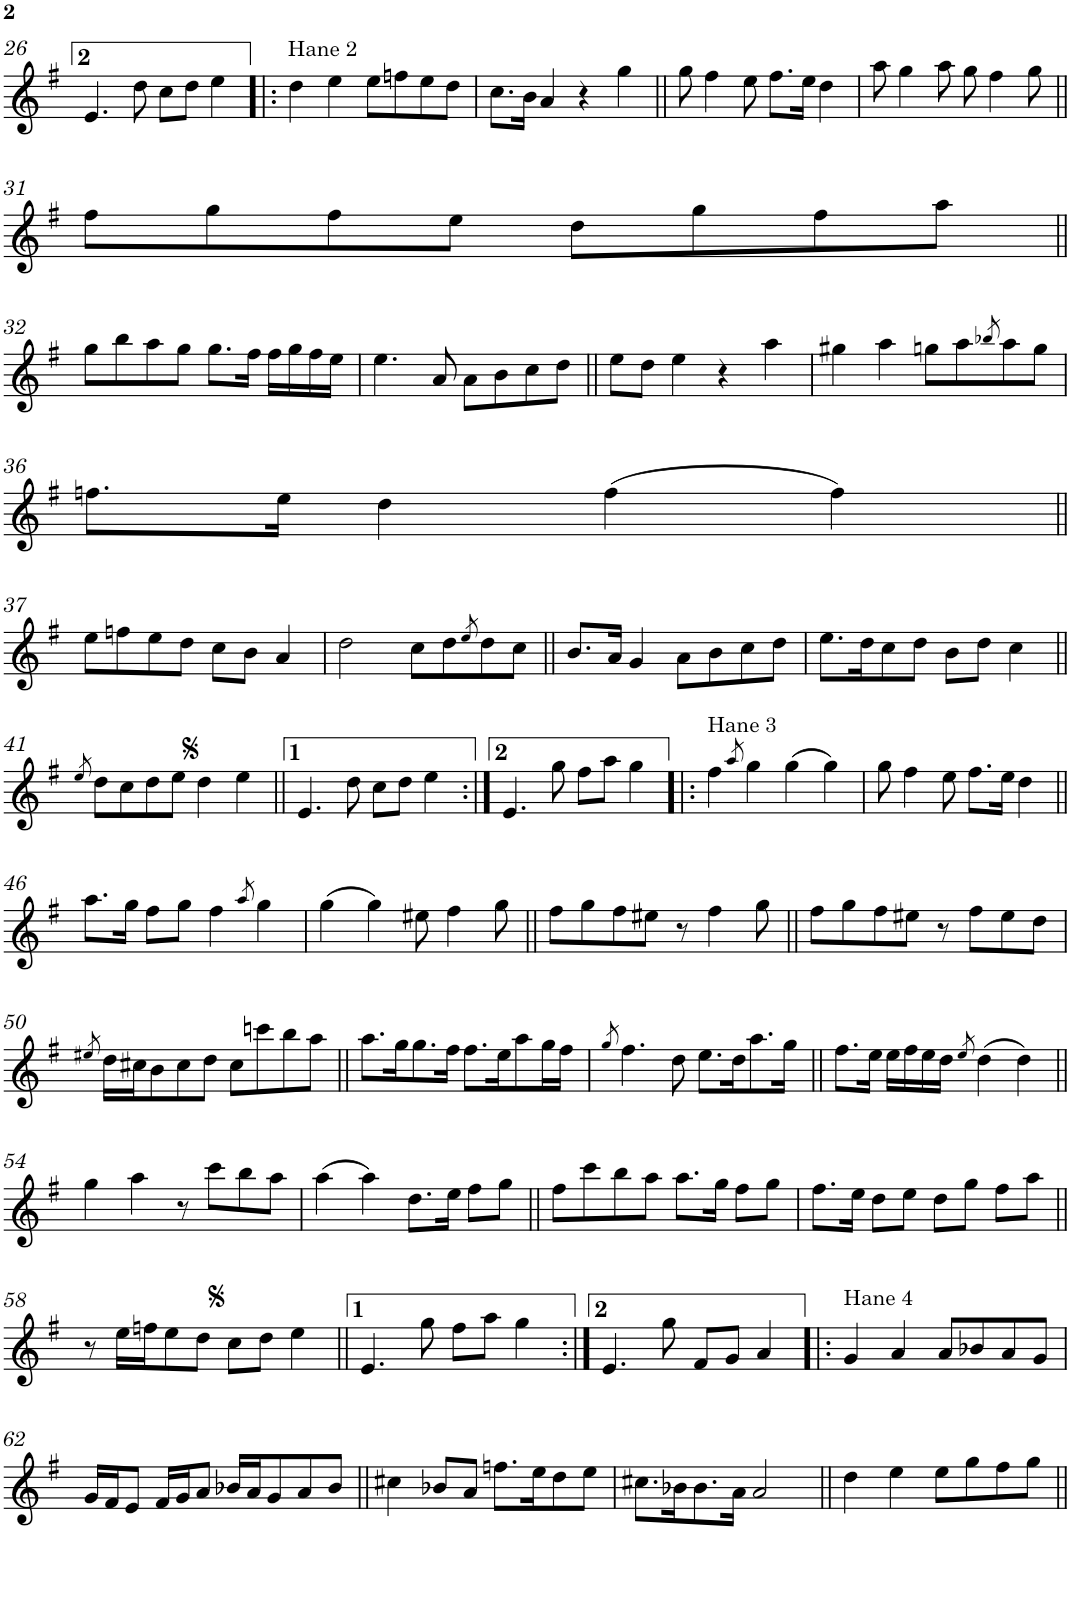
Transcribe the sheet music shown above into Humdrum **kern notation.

**kern
*part1
*staff1
*I"Piano
*I'Pno.
!!LO:PB:g=z
*clefG2
*k[f#]
*M4/4
*met(c)
=26
4.e/
8dd\
8cc\L
8dd\J
4ee\
=27!|:
!LO:TX:a:t=Hane 2
4dd\
4ee\
8ee\L
8ffn\
8ee\
8dd\J
=28
8.cc\L
16b\Jk
4a/
4r
4gg\
=29||
8gg\
4ff#\
8ee\
8.ff#\L
16ee\Jk
4dd\
=30
8aa\
4gg\
8aa\
8gg\
4ff#\
8gg\
!!LO:LB:g=z
=31||
8ff#\L
8gg\
8ff#\
8ee\J
8dd\L
8gg\
8ff#\
8aa\J
!!LO:LB:g=z
=32||
8gg\L
8bb\
8aa\
8gg\J
8.gg\L
16ff#\Jk
16ff#\LL
16gg\
16ff#\
16ee\JJ
=33
4.ee\
8a/
8a\L
8b\
8cc\
8dd\J
=34||
8ee\L
8dd\J
4ee\
4r
4aa\
=35
4gg#X\
4aa\
8ggn\L
8aa\
8qbb-X/
8aa\
8gg\J
!!LO:LB:g=z
=36
8.ffn\L
16ee\Jk
4dd\
(>4ff\
4ff\)
!!LO:LB:g=z
=37||
8ee\L
8ffn\
8ee\
8dd\J
8cc\L
8b\J
4a/
=38
2dd\
8cc\L
8dd\
8qee/
8dd\
8cc\J
=39||
8.b/L
16a/Jk
4g/
8a\L
8b\
8cc\
8dd\J
=40
8.ee\L
16dd\K
8cc\
8dd\J
8b\L
8dd\J
4cc\
!!LO:LB:g=z
=41||
8qee/
8dd\L
8cc\
8dd\
8ee\J
4dd\
4ee\
=42||
4.e/
8dd\
8cc\L
8dd\J
4ee\
=43:|!
4.e/
8gg\
8ff#\L
8aa\J
4gg\
=44!|:
!LO:TX:a:t=Hane 3
4ff#\
8qaa/
4gg\
(>4gg\
4gg\)
=45
8gg\
4ff#\
8ee\
8.ff#\L
16ee\Jk
4dd\
!!LO:LB:g=z
=46||
8.aa\L
16gg\Jk
8ff#\L
8gg\J
4ff#\
8qaa/
4gg\
=47
(>4gg\
4gg\)
8ee#X\
4ff#\
8gg\
=48||
8ff#\L
8gg\
8ff#\
8ee#X\J
8r
4ff#\
8gg\
=49||
8ff#\L
8gg\
8ff#\
8ee#X\J
8r
8ff#\L
8ee#\
8dd\J
!!LO:LB:g=z
=50
8qee#X/
16dd\LL
16cc#X\J
8b\
8cc#\
8dd\J
8cc#\L
8cccn\
8bb\
8aa\J
=51||
8.aa\L
16gg\K
8.gg\
16ff#\Jk
8.ff#\L
16ee\K
8aa\
16gg\L
16ff#\JJ
=52
8qgg/
4.ff#\
8dd\
8.ee\L
16dd\K
8.aa\
16gg\Jk
=53||
8.ff#\L
16ee\Jk
16ee\LL
16ff#\
16ee\
16dd\JJ
8qee/
(>4dd\
4dd\)
!!LO:LB:g=z
=54||
4gg\
4aa\
8r
8ccc\L
8bb\
8aa\J
=55
(>4aa\
4aa\)
8.dd\L
16ee\Jk
8ff#\L
8gg\J
=56||
8ff#\L
8ccc\
8bb\
8aa\J
8.aa\L
16gg\Jk
8ff#\L
8gg\J
=57
8.ff#\L
16ee\Jk
8dd\L
8ee\J
8dd\L
8gg\J
8ff#\L
8aa\J
!!LO:LB:g=z
=58||
8r
16ee\LL
16ffn\J
8ee\
8dd\J
8cc\L
8dd\J
4ee\
=59||
4.e/
8gg\
8ff#\L
8aa\J
4gg\
=60:|!
4.e/
8gg\
8f#/L
8g/J
4a/
=61!|:
!LO:TX:a:t=Hane 4
4g/
4a/
8a/L
8b-X/
8a/
8g/J
!!LO:LB:g=z
=62
16g/LL
16f#/J
8e/J
16f#/LL
16g/J
8a/J
16b-X/LL
16a/J
8g/
8a/
8b-/J
=63||
4cc#X\
8b-X/L
8a/J
8.ffn\L
16ee\K
8dd\
8ee\J
=64
8.cc#X\L
16b-X\K
8.b-\
16a\Jk
2a/
=65||
4dd\
4ee\
8ee\L
8gg\
8ff#\
8gg\J
=||
*-
